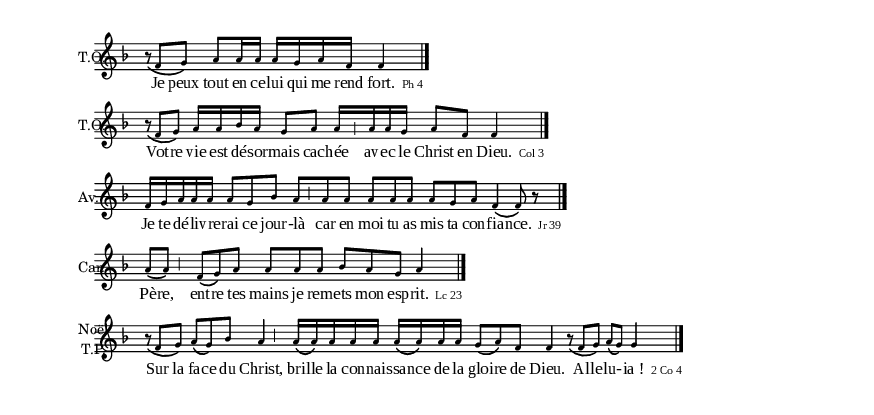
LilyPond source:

\version "2.14.0"
\include "definitions.ly"

%\markup {  \hspace #-10 \fill-line { "Psalm 30" "Mode 6" \null \null } }
\noPageBreak


\relative a' { 
	\new Staff {
		\cadenzaOn 		\key f \major
		\set Staff.instrumentName = \markup{ \center-column { T.O. } }
		\times 2/3 { r8_\( f[ g]\) }
		a8[ a16 a]
		a16[ g a f] f4
		\endBar
	}
	\addlyrics {
		Je peux tout en ce -- lui qui me rend fort.
		\markup { \citation #"Ph 4" }
	}
}


\relative a' { 
	\new Staff {
		\cadenzaOn 		\key f \major
		\set Staff.instrumentName = \markup{ \center-column { T.O. } }
		\times 2/3 { r8_\( f[ g]\) }
		a16[ a bes a]
		g8[ a]
		a16[\cesurebasse\pespace a a g]
		a8[ f] f4
		\endBar
	}
	\addlyrics {
		Vot -- re vie est dé -- sor -- mais cac -- hée av -- ec le Christ en Dieu.
		\markup { \citation #"Col 3" }
	}
}


\relative a' { 
	\new Staff {
		\cadenzaOn 		\key f \major
		\set Staff.instrumentName = \markup{ \center-column { Av. } }
		\times 2/5 {f16[g a a a]}
		\times 2/3 { a8[ g bes] }
		\times 2/3 { a8[\cesure\pespace a a] }
		\times 2/3 { a8[ a a] }
		\times 2/3 { a8[ g a] }
		f4\( f8\) r8
		\endBar
	}
	\addlyrics {
		Je te dé -- li -- vre -- rai ce jour -- -là car en moi tu as mis ta con -- fia -- nce.
		\markup { \citation #"Jr 39" }
	}
}
\relative a' { 
	\new Staff {
		\cadenzaOn 		\key f \major
		\set Staff.instrumentName = \markup{ \center-column { Car. } }
		a8[\( a\)] \cesure\pespace
		\times 2/3 { f8[\( g\) a] }
		\times 2/3 { a8[ a a] }
		\times 2/3 { bes8[ a g] } a4
		\endBar
	}
	\addlyrics {
		Pè -- re, ent -- re tes mains je rem -- ets mon esp -- rit.
		\markup { \citation #"Lc 23" }
	}
}
\relative a' { 
	\new Staff {
		\cadenzaOn 		\key f \major
		\set Staff.instrumentName = \markup{ \center-column { Noël T.P. } }
		\times 2/3 { r8_\( f[ g]\) }
		\times 2/3 { a8[\( g\) bes] } a4 \cesure\pespace
		\times 2/5 {a16[\( a\) a a a]}
		a16[\( a\) a a]
		\times 2/3 { g8[\( a\) f] } f4\pespace
		\times 2/3 {r8_\(f[ g]\)} a[\( g\)] g4
		\endBar
	}
	\addlyrics {
		Sur la fa -- ce du Christ, bri -- lle la con -- nai -- ssa -- nce de la glo -- ire de "Dieu. " Al -- le -- lu -- - -- "ia !"
		\markup { \citation #"2 Co 4" }
	}
}

